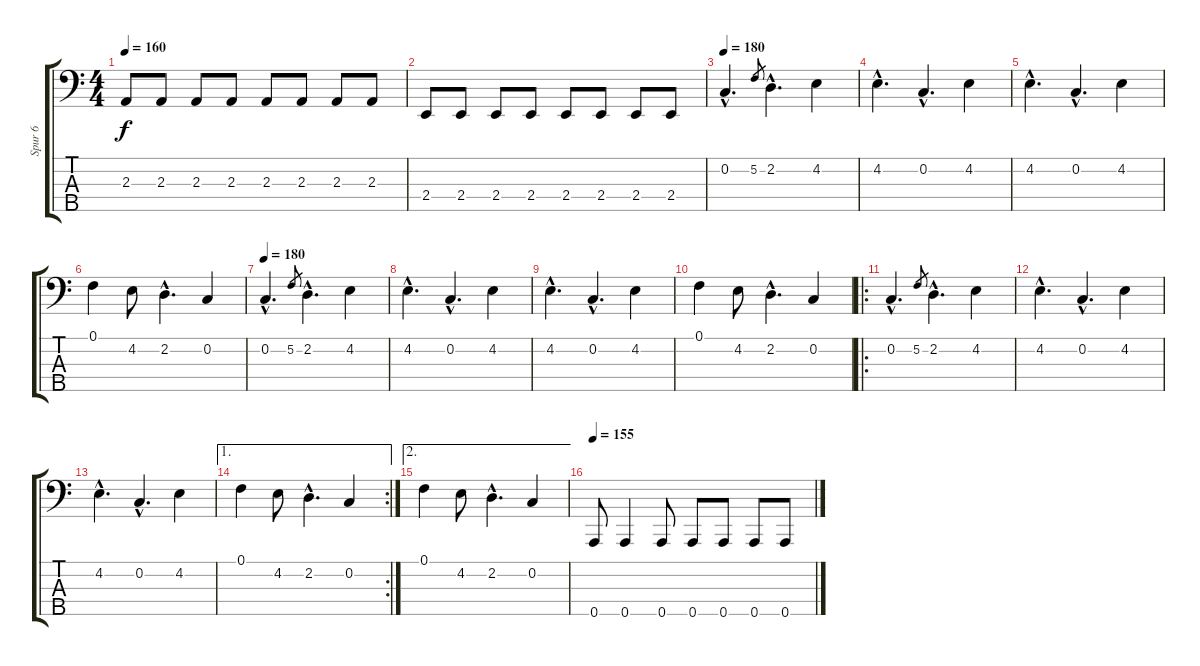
\track ("Spur 6" "Spur 6") {instrument electricbasspick}
\staff {score tabs}
\tuning (F2 C2 G1 D1 A0) {hide}
\ts (4 4)
\tempo 160
\clef f4
\ks c
2.3.8{dy f} 2.3.8 2.3.8 2.3.8 2.3.8 2.3.8 2.3.8 2.3.8 |
2.4.8 2.4.8 2.4.8 2.4.8 2.4.8 2.4.8 2.4.8 2.4.8 |
\tempo 180
0.2{hac}.4{d} 5.2.8{gr} 2.2{hac}.4{d} 4.2.4 |
4.2{hac}.4{d} 0.2{hac}.4{d} 4.2.4 |
4.2{hac}.4{d} 0.2{hac}.4{d} 4.2.4 |
0.1.4 4.2.8 2.2{hac}.4{d} 0.2.4 |
\tempo 180
0.2{hac}.4{d} 5.2.8{gr} 2.2{hac}.4{d} 4.2.4 |
4.2{hac}.4{d} 0.2{hac}.4{d} 4.2.4 |
4.2{hac}.4{d} 0.2{hac}.4{d} 4.2.4 |
0.1.4 4.2.8 2.2{hac}.4{d} 0.2.4 |
\ro
0.2{hac}.4{d} 5.2.8{gr} 2.2{hac}.4{d} 4.2.4 |
4.2{hac}.4{d} 0.2{hac}.4{d} 4.2.4 |
4.2{hac}.4{d} 0.2{hac}.4{d} 4.2.4 |
\ae 1
\rc 2
0.1.4 4.2.8 2.2{hac}.4{d} 0.2.4 |
\ae 2
0.1.4 4.2.8 2.2{hac}.4{d} 0.2.4 |
\tempo 155
0.5.8 0.5.4 0.5.8 0.5.8 0.5.8 0.5.8 0.5.8
